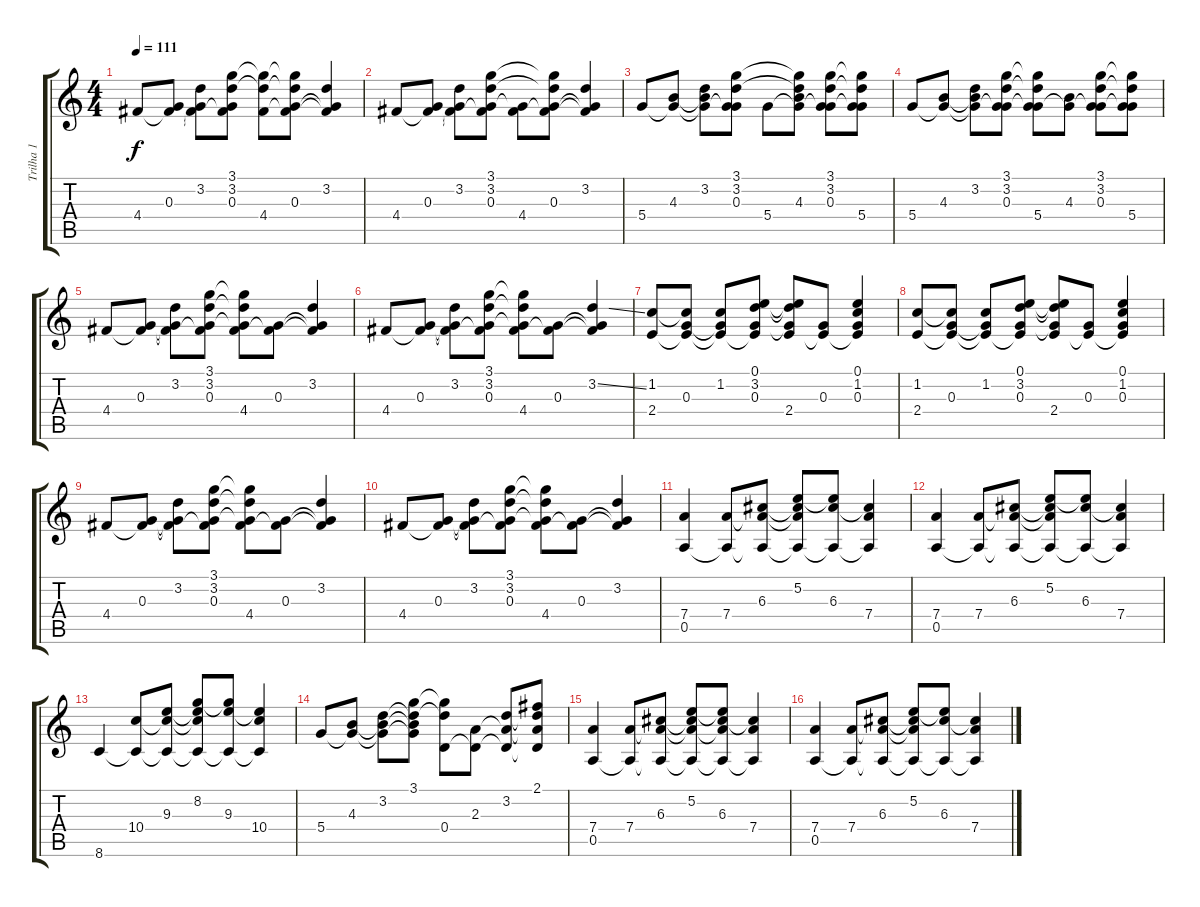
\track ("Trilha 1" "Trilha 1") {instrument acousticguitarsteel}
\staff {score tabs}
\tuning (E4 B3 G3 D3 A2 E2) {hide}
\ts (4 4)
\tempo 111
\clef g2
\ks c
4.4.8{dy f} (0.3 4.4{t}).8 (3.2 0.3{t} 4.4{t}).8 (3.1 3.2 0.3 4.4{t}).8 (3.1{t} 3.2{t} 4.4).8 (3.1{t} 3.2{t} 0.3 4.4{t}).8 (3.2 0.3{t} 4.4{t}).4 |
4.4.8 (0.3 4.4{t}).8 (3.2 0.3{t} 4.4{t}).8 (3.1 3.2 0.3 4.4{t}).8 (0.3{t} 4.4).8 (3.1{t} 3.2{t} 0.3 4.4{t}).8 (3.2 0.3{t} 4.4{t}).4 |
5.4.8{txt "      "} (4.3 5.4{t}).8 (3.2 4.3{t} 5.4{t}).8 (3.1 3.2 0.3 5.4{t}).8 5.4.8 (3.1{t} 3.2{t} 4.3 5.4{t}).8 (3.1 3.2 0.3 5.4{t}).8 (3.1{t} 3.2{t} 0.3{t} 5.4).8 |
5.4.8 (4.3 5.4{t}).8 (3.2 4.3{t} 5.4{t}).8 (3.1 3.2 0.3 5.4{t}).8 (3.1{t} 3.2{t} 0.3{t} 5.4).8 (4.3 5.4{t}).8 (3.1 3.2 0.3 5.4{t}).8 (3.1{t} 3.2{t} 0.3{t} 5.4).8 |
4.4.8 (0.3 4.4{t}).8 (3.2 0.3{t} 4.4{t}).8 (3.1 3.2 0.3 4.4{t}).8 (3.1{t} 3.2{t} 0.3{t} 4.4).8 (0.3 4.4{t}).8 (3.2 0.3{t} 4.4{t}).4 |
4.4.8 (0.3 4.4{t}).8 (3.2 0.3{t} 4.4{t}).8 (3.1 3.2 0.3 4.4{t}).8 (3.1{t} 3.2{t} 0.3{t} 4.4).8 (0.3 4.4{t}).8 (3.2{ss} 0.3{t} 4.4{t}).4 |
(1.2 2.4).8 (1.2{t} 0.3 2.4{t}).8 (1.2 0.3{t} 2.4{t}).8 (0.1 3.2 0.3 2.4{t}).8 (0.1{t} 3.2{t} 0.3{t} 2.4).8 (0.3 2.4{t}).8 (0.1 1.2 0.3 2.4{t}).4 |
(1.2 2.4).8 (1.2{t} 0.3 2.4{t}).8 (1.2 0.3{t} 2.4{t}).8 (0.1 3.2 0.3 2.4{t}).8 (0.1{t} 3.2{t} 0.3{t} 2.4).8 (0.3 2.4{t}).8 (0.1 1.2 0.3 2.4{t}).4 |
4.4.8 (0.3 4.4{t}).8 (3.2 0.3{t} 4.4{t}).8 (3.1 3.2 0.3 4.4{t}).8 (3.1{t} 3.2{t} 0.3{t} 4.4).8 (0.3 4.4{t}).8 (3.2 0.3{t} 4.4{t}).4 |
4.4.8 (0.3 4.4{t}).8 (3.2 0.3{t} 4.4{t}).8 (3.1 3.2 0.3 4.4{t}).8 (3.1{t} 3.2{t} 0.3{t} 4.4).8 (0.3 4.4{t}).8 (3.2 0.3{t} 4.4{t}).4 |
(7.4 0.5).4 (7.4 0.5{t}).8 (6.3 7.4{t} 0.5{t}).8 (5.2 6.3{t} 7.4{t} 0.5{t}).8 (5.2{t} 6.3 0.5{t}).8 (6.3{t} 7.4 0.5{t}).4 |
(7.4 0.5).4 (7.4 0.5{t}).8 (6.3 7.4{t} 0.5{t}).8 (5.2 6.3{t} 7.4{t} 0.5{t}).8 (5.2{t} 6.3 0.5{t}).8 (6.3{t} 7.4 0.5{t}).4 |
8.6.4 (10.4 8.6{t}).8 (9.3 10.4{t} 8.6{t}).8 (8.2 9.3{t} 10.4{t} 8.6{t}).8 (8.2{t} 9.3 8.6{t}).8 (9.3{t} 10.4 8.6{t}).4 |
5.4.8 (4.3 5.4{t}).8 (3.2 4.3{t} 5.4{t}).8 (3.1 3.2{t} 4.3{t} 5.4{t}).8 (3.1{t} 3.2{t} 0.4).8 (2.3 0.4{t}).8 (3.2 2.3{t} 0.4{t}).8 (2.1 3.2{t} 2.3{t} 0.4{t}).8 |
(7.4 0.5).4 (7.4 0.5{t}).8 (6.3 7.4{t} 0.5{t}).8 (5.2 6.3{t} 7.4{t} 0.5{t}).8 (5.2{t} 6.3 7.4{t} 0.5{t}).8 (6.3{t} 7.4 0.5{t}).4 |
(7.4 0.5).4 (7.4 0.5{t}).8 (6.3 7.4{t} 0.5{t}).8 (5.2 6.3{t} 7.4{t} 0.5{t}).8 (5.2{t} 6.3 0.5{t}).8 (6.3{t} 7.4 0.5{t}).4
